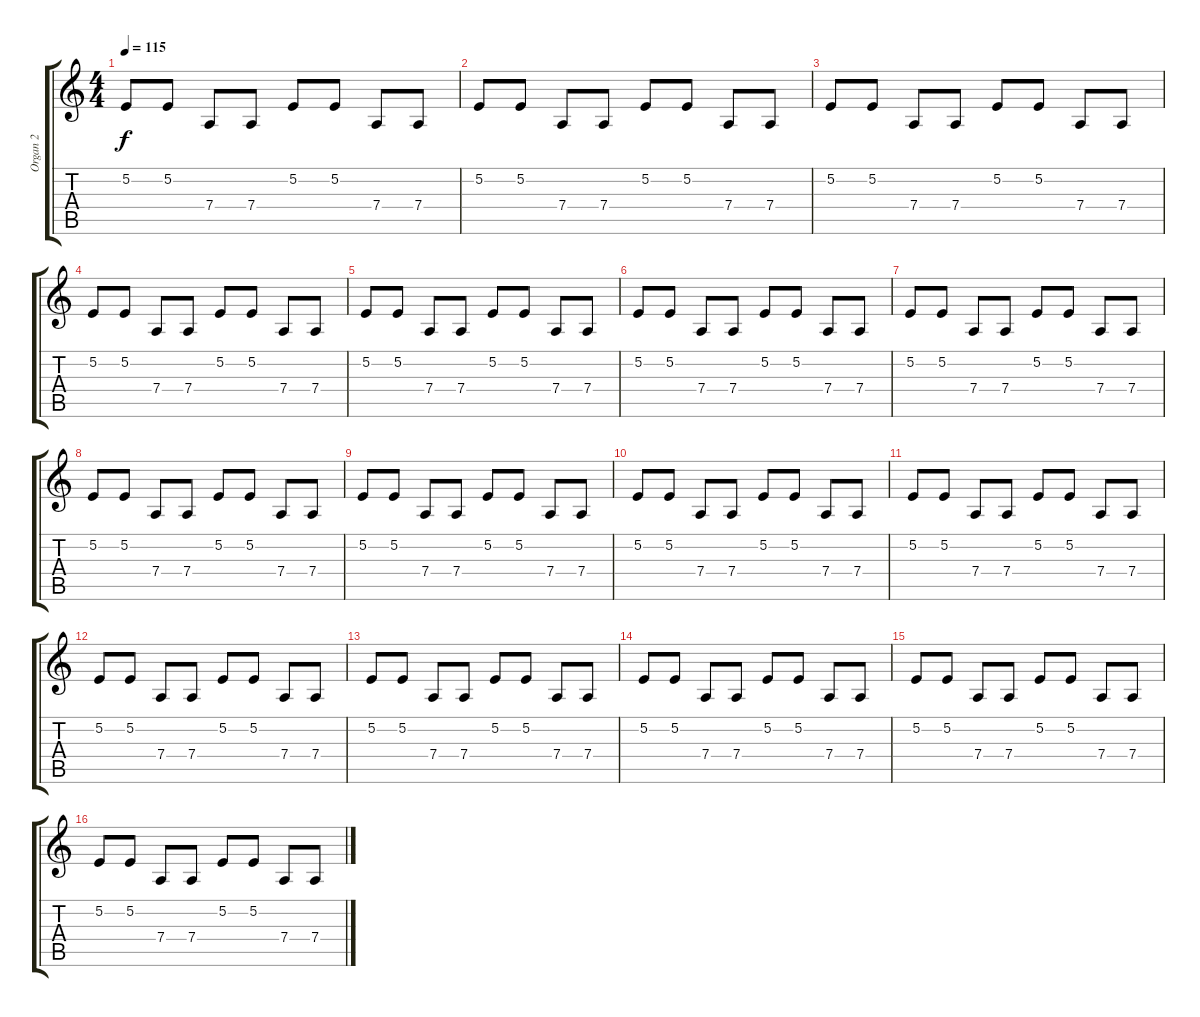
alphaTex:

\track ("Organ 2" "Organ 2") {instrument drawbarorgan}
\staff {score tabs}
\tuning (E4 B3 G3 D3 A2 E2) {hide}
\ts (4 4)
\tempo 115
\clef g2
\ks c
5.2.8{dy f} 5.2.8 7.4.8 7.4.8 5.2.8 5.2.8 7.4.8 7.4.8 |
5.2.8 5.2.8 7.4.8 7.4.8 5.2.8 5.2.8 7.4.8 7.4.8 |
5.2.8 5.2.8 7.4.8 7.4.8 5.2.8 5.2.8 7.4.8 7.4.8 |
5.2.8 5.2.8 7.4.8 7.4.8 5.2.8 5.2.8 7.4.8 7.4.8 |
5.2.8 5.2.8 7.4.8 7.4.8 5.2.8 5.2.8 7.4.8 7.4.8 |
5.2.8 5.2.8 7.4.8 7.4.8 5.2.8 5.2.8 7.4.8 7.4.8 |
5.2.8 5.2.8 7.4.8 7.4.8 5.2.8 5.2.8 7.4.8 7.4.8 |
5.2.8 5.2.8 7.4.8 7.4.8 5.2.8 5.2.8 7.4.8 7.4.8 |
5.2.8 5.2.8 7.4.8 7.4.8 5.2.8 5.2.8 7.4.8 7.4.8 |
5.2.8 5.2.8 7.4.8 7.4.8 5.2.8 5.2.8 7.4.8 7.4.8 |
5.2.8 5.2.8 7.4.8 7.4.8 5.2.8 5.2.8 7.4.8 7.4.8 |
5.2.8 5.2.8 7.4.8 7.4.8 5.2.8 5.2.8 7.4.8 7.4.8 |
5.2.8 5.2.8 7.4.8 7.4.8 5.2.8 5.2.8 7.4.8 7.4.8 |
5.2.8 5.2.8 7.4.8 7.4.8 5.2.8 5.2.8 7.4.8 7.4.8 |
5.2.8 5.2.8 7.4.8 7.4.8 5.2.8 5.2.8 7.4.8 7.4.8 |
5.2.8 5.2.8 7.4.8 7.4.8 5.2.8 5.2.8 7.4.8 7.4.8
